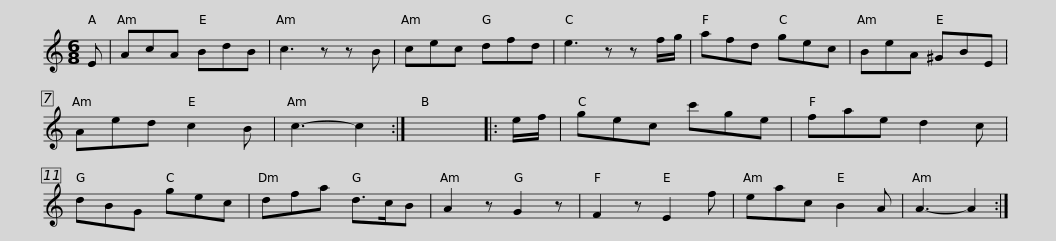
X:1
L:1/8
M:6/8
I:linebreak $
K:C
V:1 treble
V:1
 E | AcA BdB | c3 z z B | cec dfd | e3 z z f/g/ | %5
 afd gec | BeA ^GBE | Aed c2 B | c3- c2 :|$ x6 |: %10
 e/f/ | gec c'ge | fae d2 c | dBG gec | dfa d>cB | %15
 A2 z G2 z | F2 z E2 f | eac B2 A |$ A3- A2 :| %19
